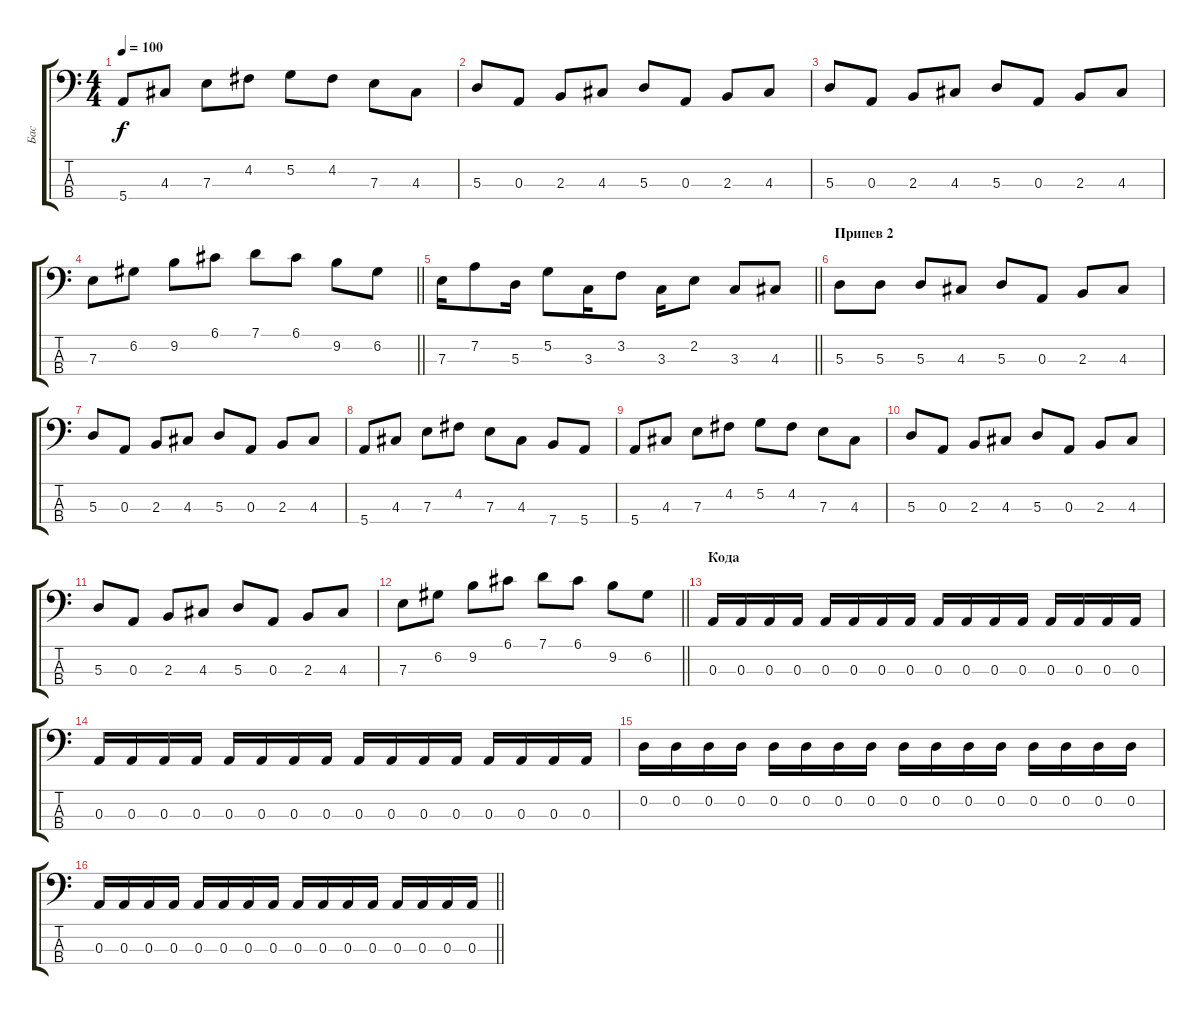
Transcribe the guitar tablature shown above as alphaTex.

\track ("Бас" "Бас") {instrument electricbassfinger}
\staff {score tabs}
\tuning (G2 D2 A1 E1) {hide}
\ts (4 4)
\tempo 100
\clef f4
\ks c
5.4.8{dy f} 4.3.8 7.3.8 4.2.8 5.2.8 4.2.8 7.3.8 4.3.8 |
5.3.8 0.3.8 2.3.8 4.3.8 5.3.8 0.3.8 2.3.8 4.3.8 |
5.3.8 0.3.8 2.3.8 4.3.8 5.3.8 0.3.8 2.3.8 4.3.8 |
\barLineRight lightlight
7.3.8 6.2.8 9.2.8 6.1.8 7.1.8 6.1.8 9.2.8 6.2.8 |
\barLineRight lightlight
7.3.16 7.2.8 5.3.16 5.2.8 3.3.16 3.2.8 3.3.16 2.2.8 3.3.8 4.3.8 |
\section ("" "Припев 2")
5.3.8 5.3.8 5.3.8 4.3.8 5.3.8 0.3.8 2.3.8 4.3.8 |
5.3.8 0.3.8 2.3.8 4.3.8 5.3.8 0.3.8 2.3.8 4.3.8 |
5.4.8 4.3.8 7.3.8 4.2.8 7.3.8 4.3.8 7.4.8 5.4.8 |
5.4.8 4.3.8 7.3.8 4.2.8 5.2.8 4.2.8 7.3.8 4.3.8 |
5.3.8 0.3.8 2.3.8 4.3.8 5.3.8 0.3.8 2.3.8 4.3.8 |
5.3.8 0.3.8 2.3.8 4.3.8 5.3.8 0.3.8 2.3.8 4.3.8 |
\barLineRight lightlight
7.3.8 6.2.8 9.2.8 6.1.8 7.1.8 6.1.8 9.2.8 6.2.8 |
\section ("" "Кода")
0.3.16 0.3.16 0.3.16 0.3.16 0.3.16 0.3.16 0.3.16 0.3.16 0.3.16 0.3.16 0.3.16 0.3.16 0.3.16 0.3.16 0.3.16 0.3.16 |
0.3.16 0.3.16 0.3.16 0.3.16 0.3.16 0.3.16 0.3.16 0.3.16 0.3.16 0.3.16 0.3.16 0.3.16 0.3.16 0.3.16 0.3.16 0.3.16 |
0.2.16 0.2.16 0.2.16 0.2.16 0.2.16 0.2.16 0.2.16 0.2.16 0.2.16 0.2.16 0.2.16 0.2.16 0.2.16 0.2.16 0.2.16 0.2.16 |
\barLineRight lightlight
0.3.16 0.3.16 0.3.16 0.3.16 0.3.16 0.3.16 0.3.16 0.3.16 0.3.16 0.3.16 0.3.16 0.3.16 0.3.16 0.3.16 0.3.16 0.3.16
